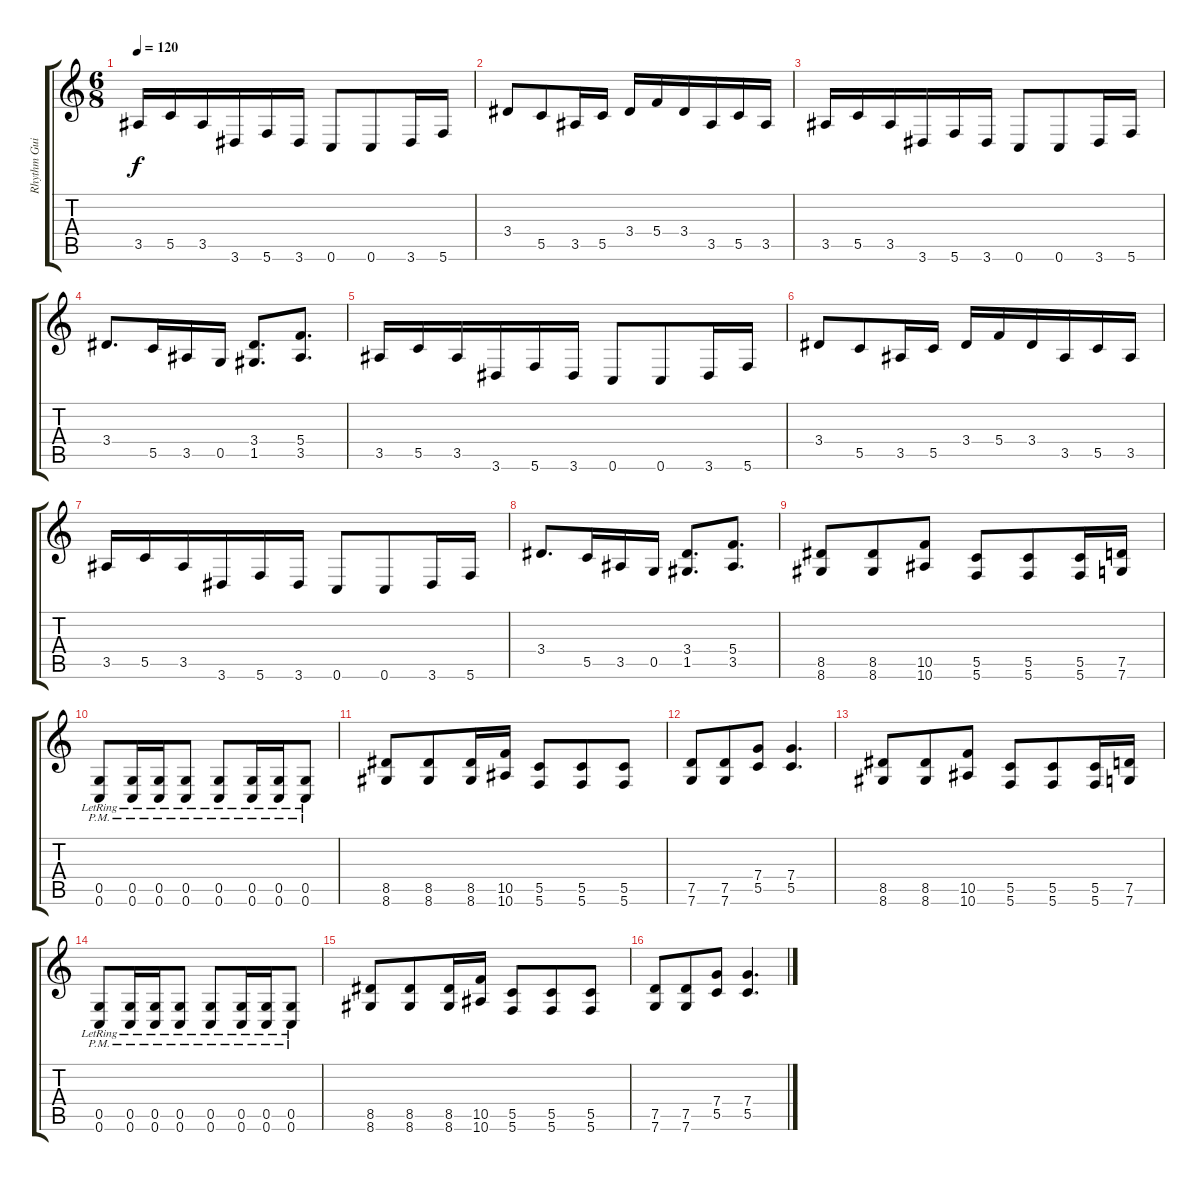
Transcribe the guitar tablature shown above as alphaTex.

\track ("Rhythm Guitar" "Rhythm Gui") {instrument overdrivenguitar}
\staff {score tabs}
\tuning (D4 A3 F3 C3 G2 C2) {hide}
\ts (6 8)
\tempo 120
\clef g2
\ks c
3.5.16{dy f} 5.5.16 3.5.16 3.6.16 5.6.16 3.6.16 0.6.8 0.6.8 3.6.16 5.6.16 |
3.4.8 5.5.8 3.5.16 5.5.16 3.4.16 5.4.16 3.4.16 3.5.16 5.5.16 3.5.16 |
3.5.16 5.5.16 3.5.16 3.6.16 5.6.16 3.6.16 0.6.8 0.6.8 3.6.16 5.6.16 |
3.4.8{d} 5.5.16 3.5.16 0.5.16 (3.4 1.5).8{d} (5.4 3.5).8{d} |
3.5.16 5.5.16 3.5.16 3.6.16 5.6.16 3.6.16 0.6.8 0.6.8 3.6.16 5.6.16 |
3.4.8 5.5.8 3.5.16 5.5.16 3.4.16 5.4.16 3.4.16 3.5.16 5.5.16 3.5.16 |
3.5.16 5.5.16 3.5.16 3.6.16 5.6.16 3.6.16 0.6.8 0.6.8 3.6.16 5.6.16 |
3.4.8{d} 5.5.16 3.5.16 0.5.16 (3.4 1.5).8{d} (5.4 3.5).8{d} |
(8.5 8.6).8 (8.5 8.6).8 (10.5 10.6).8 (5.5 5.6).8 (5.5 5.6).8 (5.5 5.6).16 (7.5 7.6).16 |
(0.5{pm lr} 0.6{pm lr}).8 (0.5{pm lr} 0.6{pm lr}).16 (0.5{pm lr} 0.6{pm lr}).16 (0.5{pm lr} 0.6{pm lr}).8 (0.5{pm lr} 0.6{pm lr}).8 (0.5{pm lr} 0.6{pm lr}).16 (0.5{pm lr} 0.6{pm lr}).16 (0.5{pm lr} 0.6{pm lr}).8 |
(8.5 8.6).8 (8.5 8.6).8 (8.5 8.6).16 (10.5 10.6).16 (5.5 5.6).8 (5.5 5.6).8 (5.5 5.6).8 |
(7.5 7.6).8 (7.5 7.6).8 (7.4 5.5).8 (7.4 5.5).4{d} |
(8.5 8.6).8 (8.5 8.6).8 (10.5 10.6).8 (5.5 5.6).8 (5.5 5.6).8 (5.5 5.6).16 (7.5 7.6).16 |
(0.5{pm lr} 0.6{pm lr}).8 (0.5{pm lr} 0.6{pm lr}).16 (0.5{pm lr} 0.6{pm lr}).16 (0.5{pm lr} 0.6{pm lr}).8 (0.5{pm lr} 0.6{pm lr}).8 (0.5{pm lr} 0.6{pm lr}).16 (0.5{pm lr} 0.6{pm lr}).16 (0.5{pm lr} 0.6{pm lr}).8 |
(8.5 8.6).8 (8.5 8.6).8 (8.5 8.6).16 (10.5 10.6).16 (5.5 5.6).8 (5.5 5.6).8 (5.5 5.6).8 |
(7.5 7.6).8 (7.5 7.6).8 (7.4 5.5).8 (7.4 5.5).4{d}
